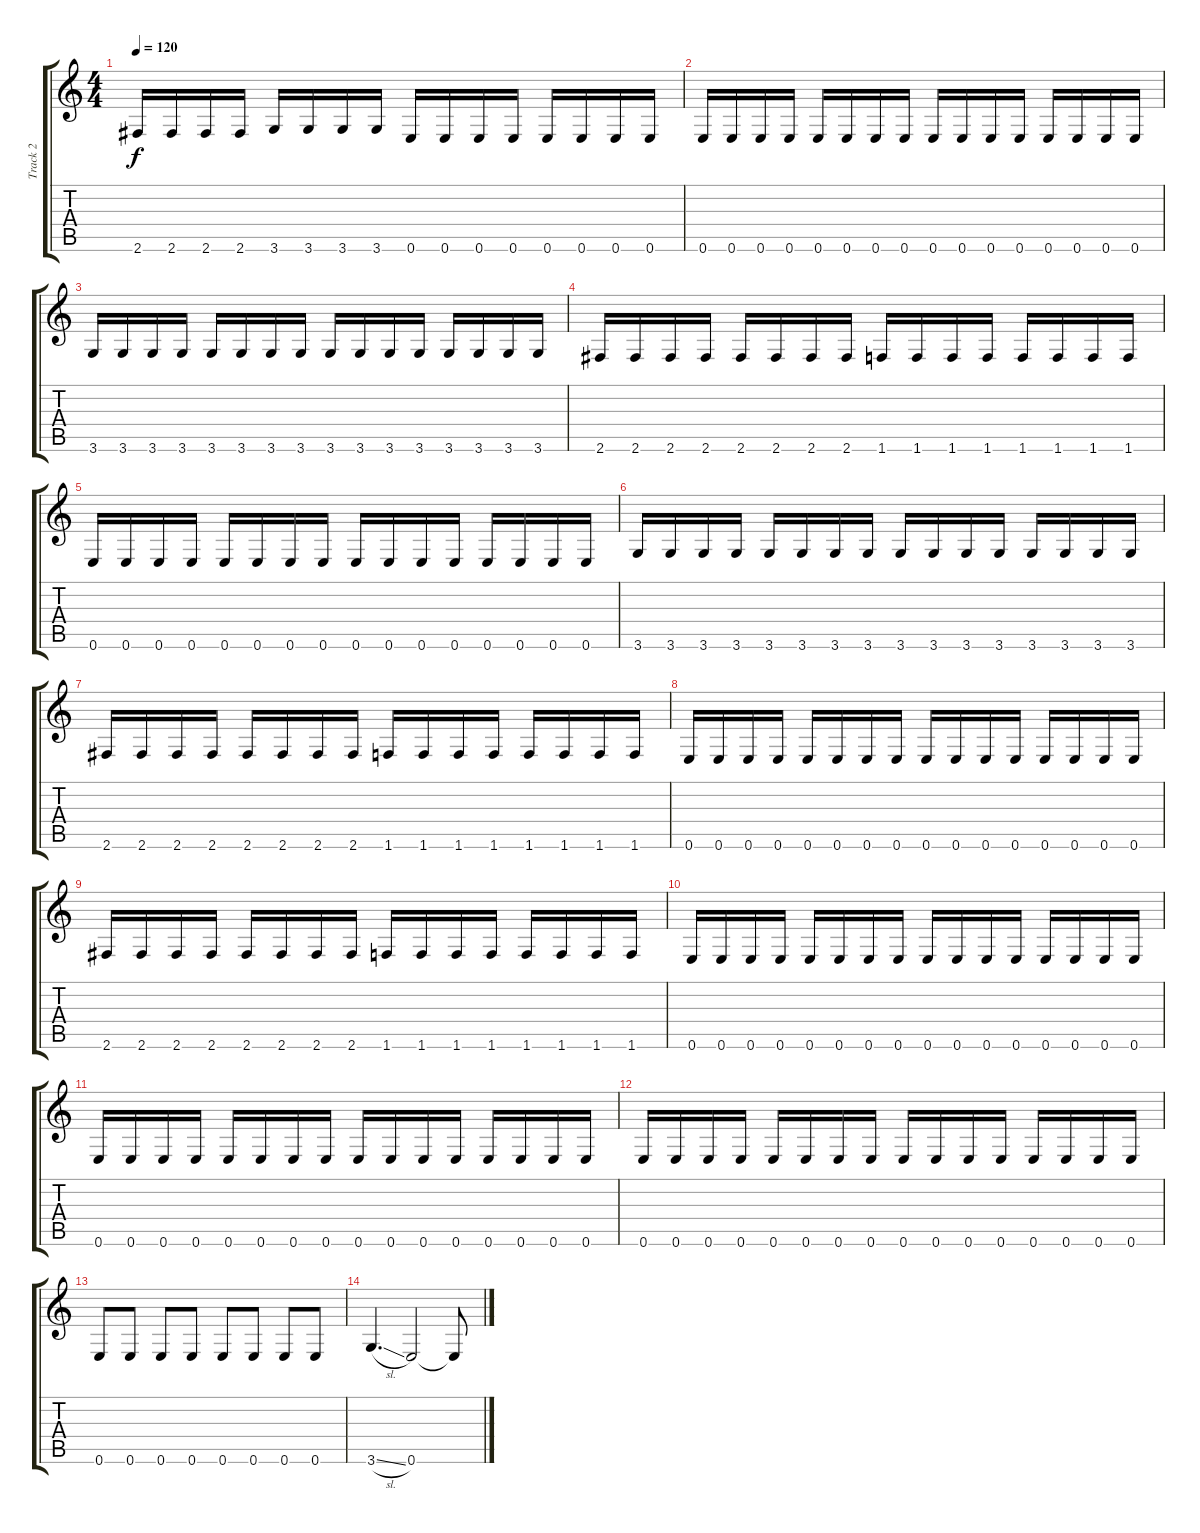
\track ("Track 2" "Track 2") {instrument distortionguitar}
\staff {score tabs}
\tuning (E4 B3 G3 D3 A2 E2) {hide}
\ts (4 4)
\tempo 120
\clef g2
\ks c
2.6.16{dy f} 2.6.16 2.6.16 2.6.16 3.6.16 3.6.16 3.6.16 3.6.16 0.6.16 0.6.16 0.6.16 0.6.16 0.6.16 0.6.16 0.6.16 0.6.16 |
0.6.16 0.6.16 0.6.16 0.6.16 0.6.16 0.6.16 0.6.16 0.6.16 0.6.16 0.6.16 0.6.16 0.6.16 0.6.16 0.6.16 0.6.16 0.6.16 |
3.6.16 3.6.16 3.6.16 3.6.16 3.6.16 3.6.16 3.6.16 3.6.16 3.6.16 3.6.16 3.6.16 3.6.16 3.6.16 3.6.16 3.6.16 3.6.16 |
2.6.16 2.6.16 2.6.16 2.6.16 2.6.16 2.6.16 2.6.16 2.6.16 1.6.16 1.6.16 1.6.16 1.6.16 1.6.16 1.6.16 1.6.16 1.6.16 |
0.6.16 0.6.16 0.6.16 0.6.16 0.6.16 0.6.16 0.6.16 0.6.16 0.6.16 0.6.16 0.6.16 0.6.16 0.6.16 0.6.16 0.6.16 0.6.16 |
3.6.16 3.6.16 3.6.16 3.6.16 3.6.16 3.6.16 3.6.16 3.6.16 3.6.16 3.6.16 3.6.16 3.6.16 3.6.16 3.6.16 3.6.16 3.6.16 |
2.6.16 2.6.16 2.6.16 2.6.16 2.6.16 2.6.16 2.6.16 2.6.16 1.6.16 1.6.16 1.6.16 1.6.16 1.6.16 1.6.16 1.6.16 1.6.16 |
0.6.16 0.6.16 0.6.16 0.6.16 0.6.16 0.6.16 0.6.16 0.6.16 0.6.16 0.6.16 0.6.16 0.6.16 0.6.16 0.6.16 0.6.16 0.6.16 |
2.6.16 2.6.16 2.6.16 2.6.16 2.6.16 2.6.16 2.6.16 2.6.16 1.6.16 1.6.16 1.6.16 1.6.16 1.6.16 1.6.16 1.6.16 1.6.16 |
0.6.16 0.6.16 0.6.16 0.6.16 0.6.16 0.6.16 0.6.16 0.6.16 0.6.16 0.6.16 0.6.16 0.6.16 0.6.16 0.6.16 0.6.16 0.6.16 |
0.6.16 0.6.16 0.6.16 0.6.16 0.6.16 0.6.16 0.6.16 0.6.16 0.6.16 0.6.16 0.6.16 0.6.16 0.6.16 0.6.16 0.6.16 0.6.16 |
0.6.16 0.6.16 0.6.16 0.6.16 0.6.16 0.6.16 0.6.16 0.6.16 0.6.16 0.6.16 0.6.16 0.6.16 0.6.16 0.6.16 0.6.16 0.6.16 |
0.6.8 0.6.8 0.6.8 0.6.8 0.6.8 0.6.8 0.6.8 0.6.8 |
3.6{sl}.4{d} 0.6.2 0.6{t}.8
